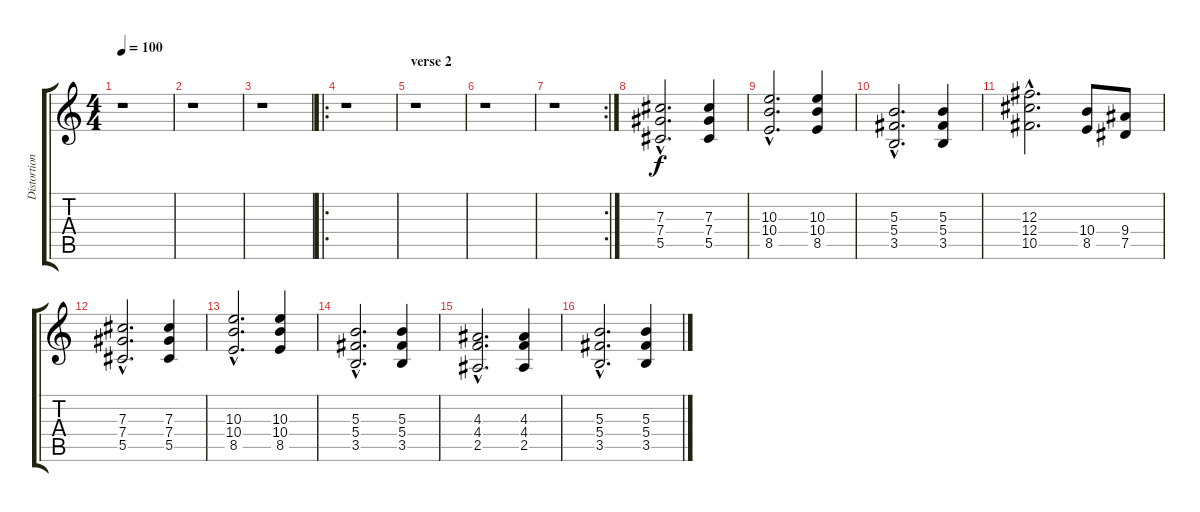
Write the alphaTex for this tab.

\track ("Distortion Guitar" "Distortion") {instrument distortionguitar}
\staff {score tabs}
\tuning (Eb4 Bb3 Gb3 Db3 Ab2 Eb2) {hide}
\ts (4 4)
\tempo 100
\clef g2
\ks c
r.1{dy f} |
r.1 |
r.1 |
\ro
r.1 |
\section ("" "verse 2")
r.1 |
r.1 |
\rc 2
r.1 |
(7.3{hac} 7.4{hac} 5.5{hac}).2{d} (7.3 7.4 5.5).4 |
(10.3{hac} 10.4{hac} 8.5{hac}).2{d} (10.3 10.4 8.5).4 |
(5.3{hac} 5.4{hac} 3.5{hac}).2{d} (5.3 5.4 3.5).4 |
(12.3{hac} 12.4{hac} 10.5{hac}).2{d} (10.4 8.5).8 (9.4 7.5).8 |
(7.3{hac} 7.4{hac} 5.5{hac}).2{d} (7.3 7.4 5.5).4 |
(10.3{hac} 10.4{hac} 8.5{hac}).2{d} (10.3 10.4 8.5).4 |
(5.3{hac} 5.4{hac} 3.5{hac}).2{d} (5.3 5.4 3.5).4 |
(4.3{hac} 4.4{hac} 2.5{hac}).2{d} (4.3 4.4 2.5).4 |
(5.3{hac} 5.4{hac} 3.5{hac}).2{d} (5.3 5.4 3.5).4
